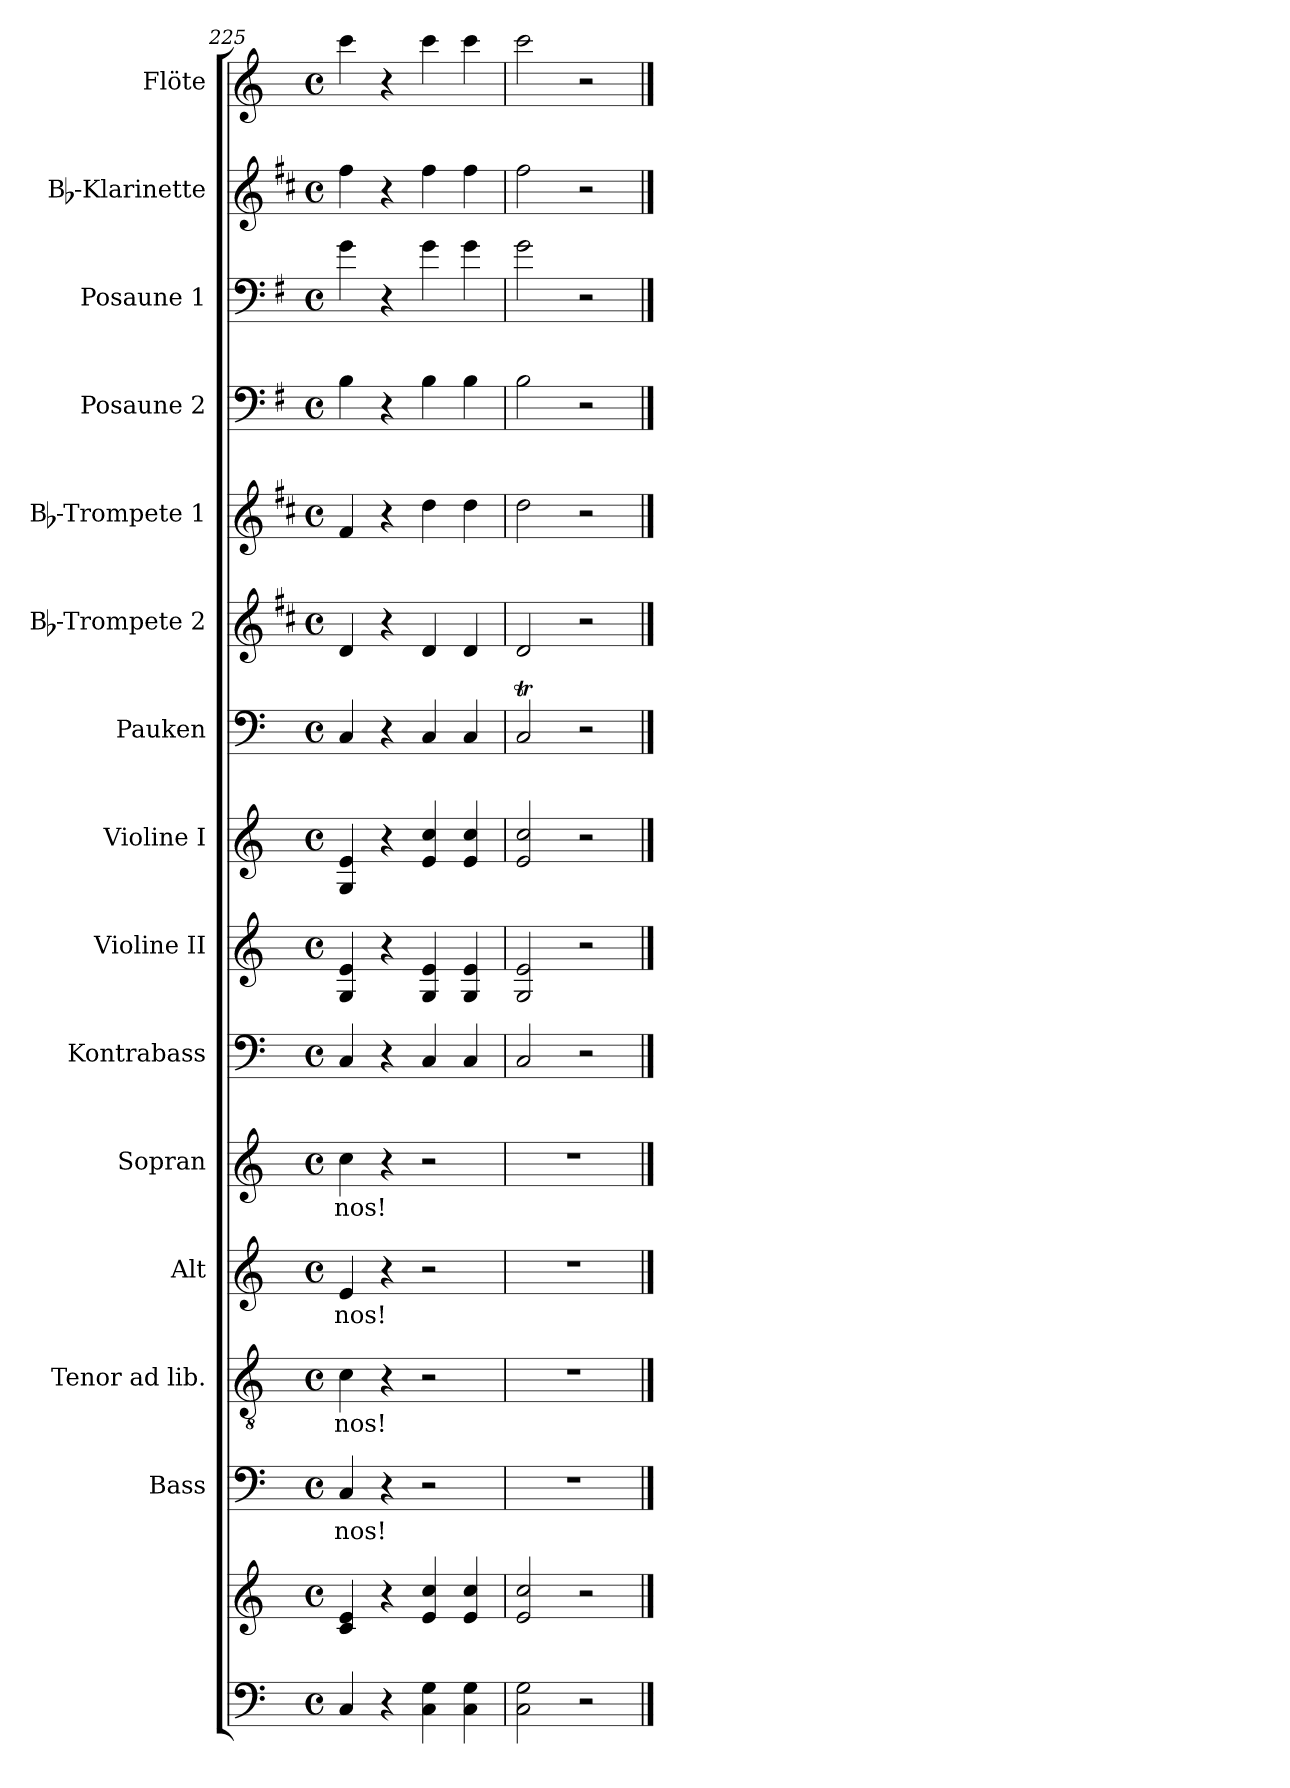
**kern	**kern	**kern	**text	**kern	**text	**kern	**text	**kern	**text	**kern	**kern	**kern	**kern	**kern	**kern	**kern	**kern	**kern	**kern
*part15	*part15	*part14	*part14	*part13	*part13	*part12	*part12	*part11	*part11	*part10	*part9	*part8	*part7	*part6	*part5	*part4	*part3	*part2	*part1
*staff16	*staff15	*staff14	*staff14	*staff13	*staff13	*staff12	*staff12	*staff11	*staff11	*staff10	*staff9	*staff8	*staff7	*staff6	*staff5	*staff4	*staff3	*staff2	*staff1
*	*	*I"Bass	*	*I"Tenor ad lib.	*	*I"Alt	*	*I"Sopran	*	*I"Kontrabass	*I"Violine II	*I"Violine I	*I"Pauken	*I"Bb-Trompete 2	*I"Bb-Trompete 1	*I"Posaune 2	*I"Posaune 1	*I"Bb-Klarinette	*I"Flöte
*	*	*I'B.	*	*I'T.	*	*I'A.	*	*I'S.	*	*I'Kb.	*I'Vl. II	*I'Vl. I	*I'Pk.	*I'Bb Trp. 2	*I'Bb Trp. 1	*I'Pos. 2	*I'Pos. 1	*I'Bb Kl.	*I'Fl.
*clefF4	*clefG2	*clefF4	*	*clefGv2	*	*clefG2	*	*clefG2	*	*clefF4	*clefG2	*clefG2	*clefF4	*clefG2	*clefG2	*clefF4	*clefF4	*clefG2	*clefG2
*	*	*	*	*	*	*	*	*	*	*ITrd7c12	*	*	*	*ITrd1c2	*ITrd1c2	*ITrd4c7	*ITrd4c7	*ITrd1c2	*
*k[]	*k[]	*k[]	*	*k[]	*	*k[]	*	*k[]	*	*k[]	*k[]	*k[]	*k[]	*k[]	*k[]	*k[]	*k[]	*k[]	*k[]
*C:	*C:	*C:	*	*C:	*	*C:	*	*C:	*	*C:	*C:	*C:	*C:	*C:	*C:	*C:	*C:	*C:	*C:
*M4/4	*M4/4	*M4/4	*	*M4/4	*	*M4/4	*	*M4/4	*	*M4/4	*M4/4	*M4/4	*M4/4	*M4/4	*M4/4	*M4/4	*M4/4	*M4/4	*M4/4
*met(c)	*met(c)	*met(c)	*	*met(c)	*	*met(c)	*	*met(c)	*	*met(c)	*met(c)	*met(c)	*met(c)	*met(c)	*met(c)	*met(c)	*met(c)	*met(c)	*met(c)
=225	=225	=225	=225	=225	=225	=225	=225	=225	=225	=225	=225	=225	=225	=225	=225	=225	=225	=225	=225
!	!	!	!LO:LY:b	!	!LO:LY:b	!	!LO:LY:b	!	!LO:LY:b	!	!	!	!	!	!	!	!	!	!
4C/	4c/ 4e/	4C/	nos!	4c\	nos!	4e/	nos!	4cc\	-nos!	4CC/	4G/ 4e/	4G/ 4e/	4C/	4c/	4e/	4E\	4c\	4ee\	4ccc\
4r	4r	4r	.	4r	.	4r	.	4r	.	4r	4r	4r	4r	4r	4r	4r	4r	4r	4r
4C\ 4G\	4e/ 4cc/	2r	.	2r	.	2r	.	2r	.	4CC/	4G/ 4e/	4e/ 4cc/	4C/	4c/	4cc\	4E\	4c\	4ee\	4ccc\
4C\ 4G\	4e/ 4cc/	.	.	.	.	.	.	.	.	4CC/	4G/ 4e/	4e/ 4cc/	4C/	4c/	4cc\	4E\	4c\	4ee\	4ccc\
=226	=226	=226	=226	=226	=226	=226	=226	=226	=226	=226	=226	=226	=226	=226	=226	=226	=226	=226	=226
2C\ 2G\	2e/ 2cc/	1r	.	1r	.	1r	.	1r	.	2CC/	2G/ 2e/	2e/ 2cc/	2CT/	2c/	2cc\	2E\	2c\	2ee\	2ccc\
2r	2r	.	.	.	.	.	.	.	.	2r	2r	2r	2r	2r	2r	2r	2r	2r	2r
==	==	==	==	==	==	==	==	==	==	==	==	==	==	==	==	==	==	==	==
*-	*-	*-	*-	*-	*-	*-	*-	*-	*-	*-	*-	*-	*-	*-	*-	*-	*-	*-	*-
